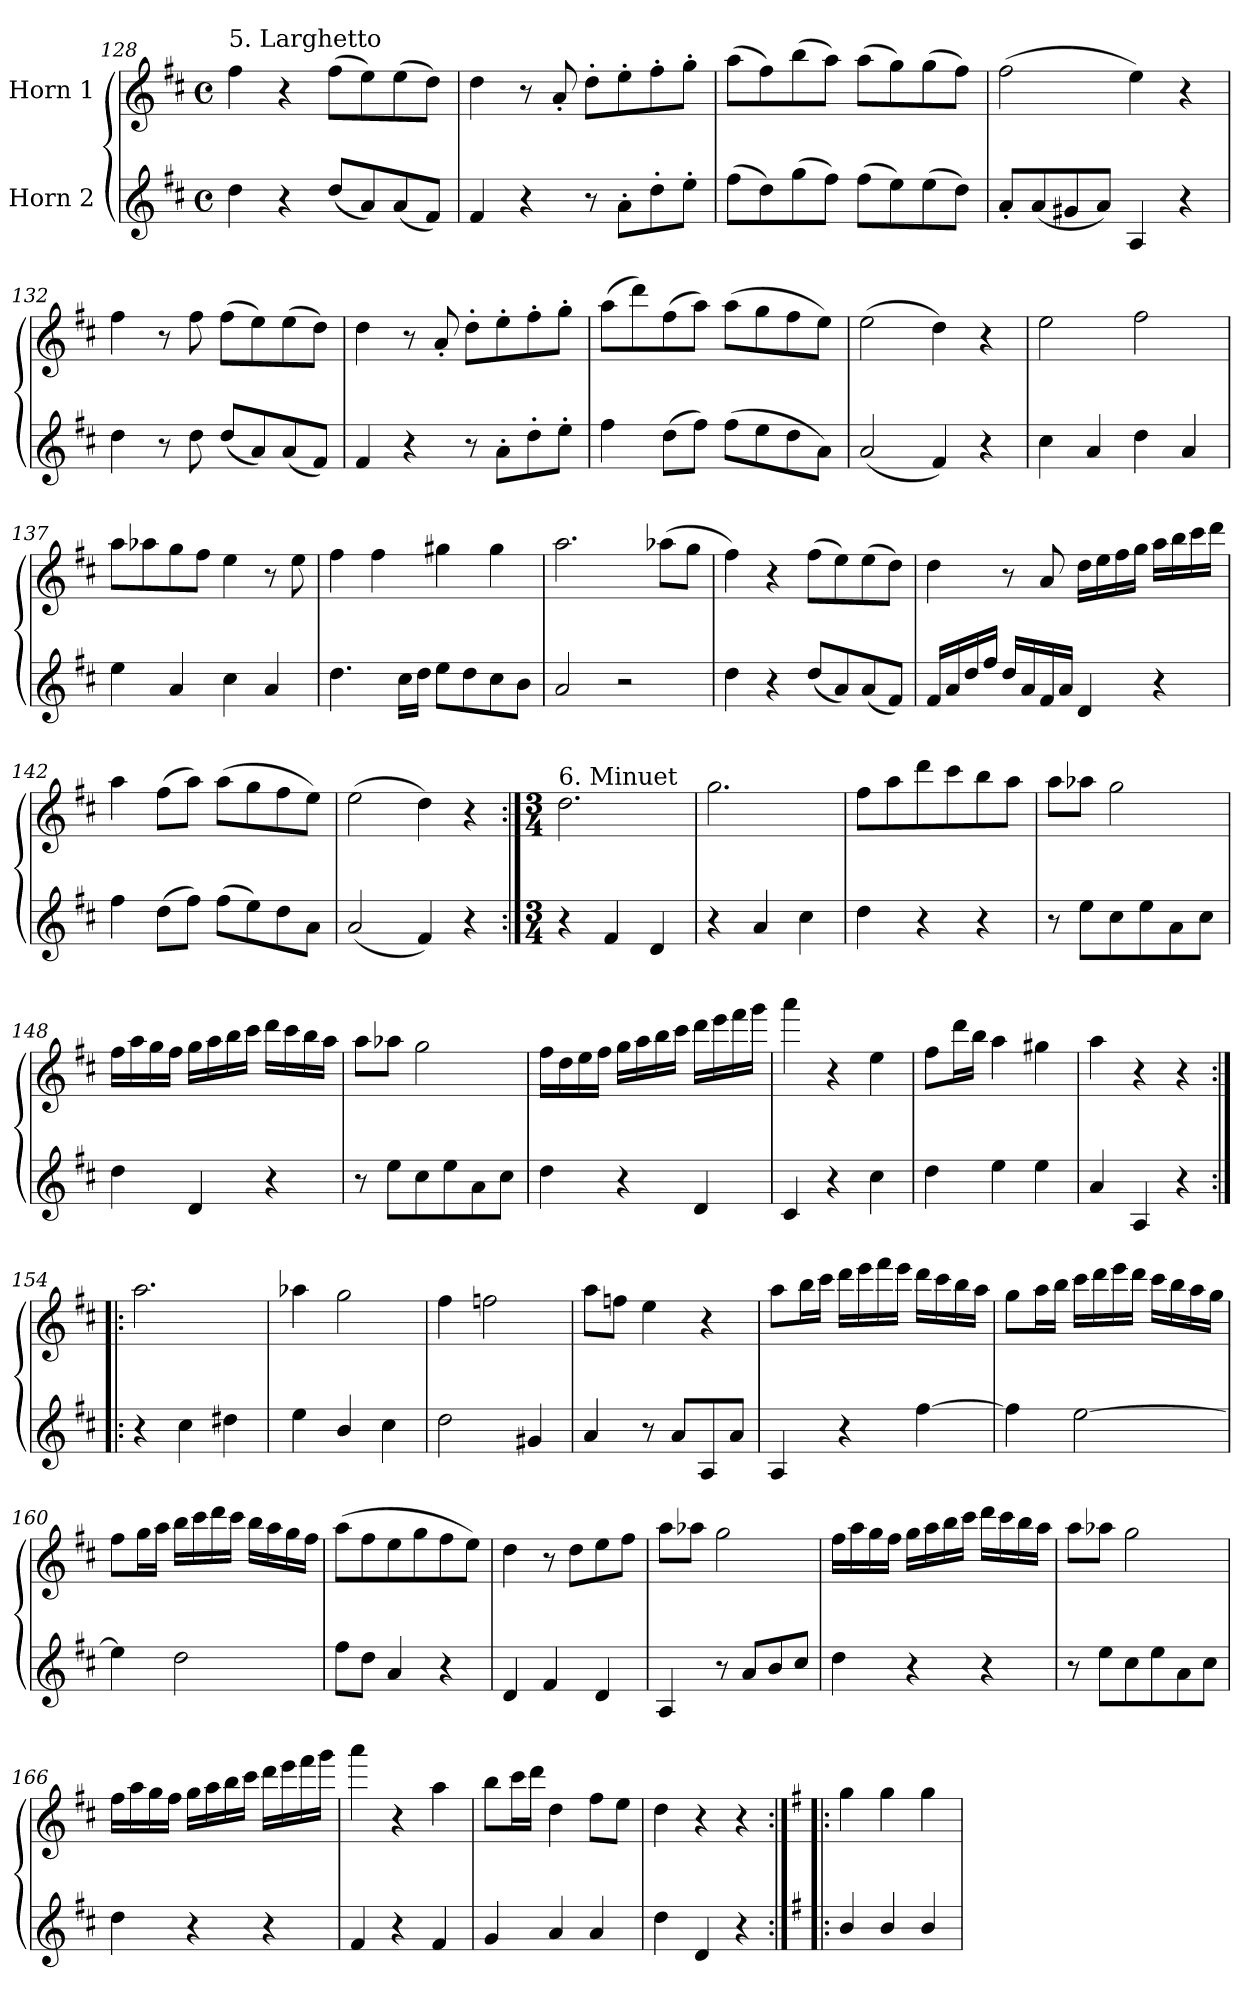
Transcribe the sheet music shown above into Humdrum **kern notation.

**kern	**kern
*part2	*part1
*staff2	*staff1
*I"Horn 2	*I"Horn 1
!!LO:LB:g=z
*clefG2	*clefG2
*ITrd1c2	*ITrd1c2
*k[]	*k[]
*C:	*C:
*M4/4	*M4/4
*met(c)	*met(c)
=128	=128
!	!LO:TX:a:t=5. Larghetto
4cc\	4ee\
4r	4r
(8cc/L	(8ee\L
8g/)	8dd\)
(8g/	(8dd\
8e/J)	8cc\J)
=129	=129
4e/	4cc\
4r	8r
.	8g'/
8r	8cc'\L
8g'\L	8dd'\
8cc'\	8ee'\
8dd'\J	8ff'\J
=130	=130
(8ee\L	(8gg\L
8cc\)	8ee\)
(8ff\	(8aa\
8ee\J)	8gg\J)
(8ee\L	(8gg\L
8dd\)	8ff\)
(8dd\	(8ff\
8cc\J)	8ee\J)
=131	=131
8g'/L	(2ee\
(8g/	.
8f#X/	.
8g/J)	.
4G/	4dd\)
4r	4r
=132	=132
4cc\	4ee\
8r	8r
8cc\	8ee\
(8cc/L	(8ee\L
8g/)	8dd\)
(8g/	(8dd\
8e/J)	8cc\J)
!!LO:PB:g=z
=133	=133
4e/	4cc\
4r	8r
.	8g'/
8r	8cc'\L
8g'\L	8dd'\
8cc'\	8ee'\
8dd'\J	8ff'\J
=134	=134
4ee\	(8gg\L
.	8ccc\)
(8cc\L	(8ee\
8ee\J)	8gg\J)
(8ee\L	(8gg\L
8dd\	8ff\
8cc\	8ee\
8g\J)	8dd\J)
=135	=135
(2g/	(2dd\
4e/)	4cc\)
4r	4r
=136	=136
4b\	2dd\
4g/	.
4cc\	2ee\
4g/	.
=137	=137
4dd\	8gg\L
.	8gg-X\
4g/	8ff\
.	8ee\J
4b\	4dd\
4g/	8r
.	8dd\
!!LO:LB:g=z
=138	=138
4.cc\	4ee\
.	4ee\
16b\LL	.
16cc\JJ	.
8dd\L	4ff#X\
8cc\	.
8b\	4ff#\
8a\J	.
=139	=139
2g/	2.gg\
2r	.
.	(8gg-X\L
.	8ff\J
=140	=140
4cc\	4ee\)
4r	4r
(8cc/L	(8ee\L
8g/)	8dd\)
(8g/	(8dd\
8e/J)	8cc\J)
=141	=141
16e/LL	4cc\
16g/	.
16cc/	.
16ee/JJ	.
16cc/LL	8r
16g/	.
16e/	8g/
16g/JJ	.
4c/	16cc\LL
.	16dd\
.	16ee\
.	16ff\JJ
4r	16gg\LL
.	16aa\
.	16bb\
.	16ccc\JJ
!!LO:LB:g=z
=142	=142
4ee\	4gg\
(8cc\L	(8ee\L
8ee\J)	8gg\J)
(8ee\L	(8gg\L
8dd\)	8ff\
8cc\	8ee\
8g\J	8dd\J)
=143	=143
(2g/	(2dd\
4e/)	4cc\)
4r	4r
!!LO:LB:g=z
=144:|!	=144:|!
*M3/4	*M3/4
!	!LO:TX:a:t=6. Minuet
4r	2.cc\
4e/	.
4c/	.
=145	=145
4r	2.ff\
4g/	.
4b\	.
=146	=146
4cc\	8ee\L
.	8gg\
4r	8ccc\
.	8bb\
4r	8aa\
.	8gg\J
=147	=147
8r	8gg\L
8dd\L	8gg-X\J
8b\	2ff\
8dd\	.
8g\	.
8b\J	.
=148	=148
4cc\	16ee\LL
.	16gg\
.	16ff\
.	16ee\JJ
4c/	16ff\LL
.	16gg\
.	16aa\
.	16bb\JJ
4r	16ccc\LL
.	16bb\
.	16aa\
.	16gg\JJ
!!LO:LB:g=z
=149	=149
8r	8gg\L
8dd\L	8gg-X\J
8b\	2ff\
8dd\	.
8g\	.
8b\J	.
=150	=150
4cc\	16ee\LL
.	16cc\
.	16dd\
.	16ee\JJ
4r	16ff\LL
.	16gg\
.	16aa\
.	16bb\JJ
4c/	16ccc\LL
.	16ddd\
.	16eee\
.	16fff\JJ
=151	=151
4B/	4ggg\
4r	4r
4b\	4dd\
=152	=152
4cc\	8ee\L
.	16ccc\L
.	16aa\JJ
4dd\	4gg\
4dd\	4ff#X\
=153	=153
4g/	4gg\
4G/	4r
4r	4r
=154:|!|:	=154:|!|:
4r	2.gg\
4b\	.
4cc#X\	.
!!LO:PB:g=z
=155	=155
4dd\	4gg-X\
4a/	2ff\
4b\	.
=156	=156
2cc\	4ee\
.	2ee-X\
4f#X/	.
=157	=157
4g/	8gg\L
.	8ee-X\J
8r	4dd\
8g/L	.
8G/	4r
8g/J	.
=158	=158
4G/	8gg\L
.	16aa\L
.	16bb\JJ
4r	16ccc\LL
.	16ddd\
.	16eee\
.	16ddd\JJ
[4ee\	16ccc\LL
.	16bb\
.	16aa\
.	16gg\JJ
!!LO:LB:g=z
=159	=159
4ee\]	8ff\L
.	16gg\L
.	16aa\JJ
[2dd\	16bb\LL
.	16ccc\
.	16ddd\
.	16ccc\JJ
.	16bb\LL
.	16aa\
.	16gg\
.	16ff\JJ
=160	=160
4dd\]	8ee\L
.	16ff\L
.	16gg\JJ
2cc\	16aa\LL
.	16bb\
.	16ccc\
.	16bb\JJ
.	16aa\LL
.	16gg\
.	16ff\
.	16ee\JJ
=161	=161
8ee\L	(8gg\L
8cc\J	8ee\
4g/	8dd\
.	8ff\
4r	8ee\
.	8dd\J)
!!LO:PB:g=z
=162	=162
4c/	4cc\
4e/	8r
.	8cc\L
4c/	8dd\
.	8ee\J
!!LO:PB:g=z
=163	=163
4G/	8gg\L
.	8gg-X\J
8r	2ff\
8g/L	.
8a/	.
8b/J	.
=164	=164
4cc\	16ee\LL
.	16gg\
.	16ff\
.	16ee\JJ
4r	16ff\LL
.	16gg\
.	16aa\
.	16bb\JJ
4r	16ccc\LL
.	16bb\
.	16aa\
.	16gg\JJ
=165	=165
8r	8gg\L
8dd\L	8gg-X\J
8b\	2ff\
8dd\	.
8g\	.
8b\J	.
=166	=166
4cc\	16ee\LL
.	16gg\
.	16ff\
.	16ee\JJ
4r	16ff\LL
.	16gg\
.	16aa\
.	16bb\JJ
4r	16ccc\LL
.	16ddd\
.	16eee\
.	16fff\JJ
!!LO:LB:g=z
=167	=167
4e/	4ggg\
4r	4r
4e/	4gg\
=168	=168
4f/	8aa\L
.	16bb\L
.	16ccc\JJ
4g/	4cc\
4g/	8ee\L
.	8dd\J
=169	=169
4cc\	4cc\
4c/	4r
4r	4r
=170:|!|:	=170:|!|:
*k[b-]	*k[b-]
*F:	*F:
4a/	4ff\
4a/	4ff\
4a/	4ff\
=	=
*-	*-
